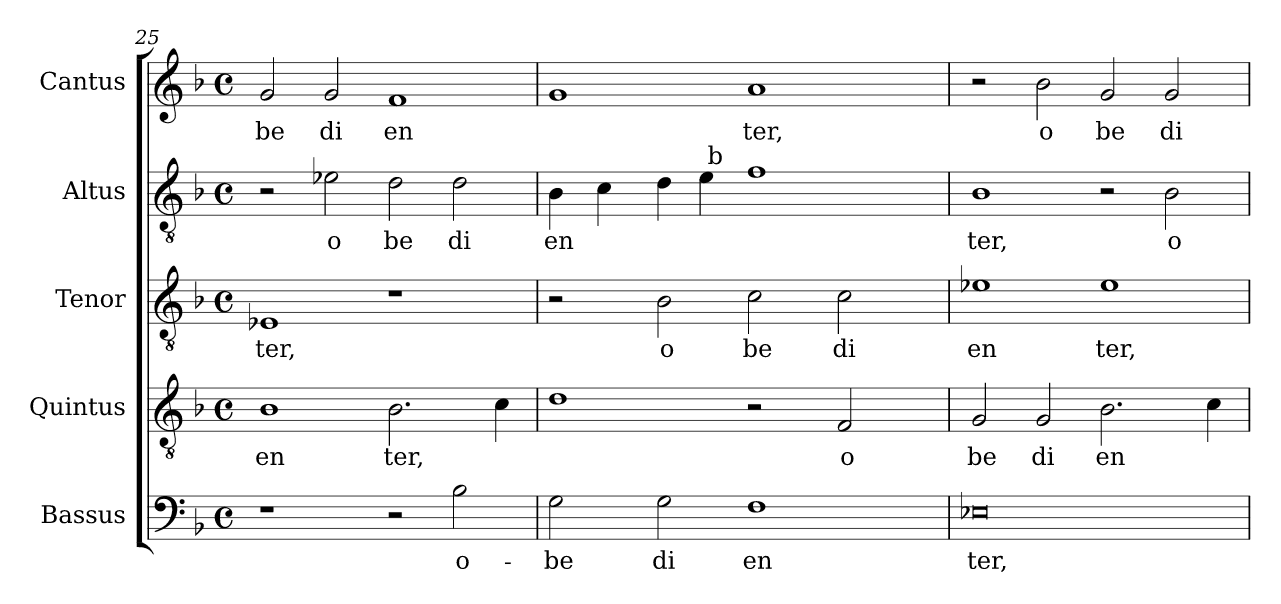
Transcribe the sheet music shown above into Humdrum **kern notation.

**kern	**text	**kern	**text	**kern	**text	**kern	**text	**kern	**text
*part5	*part5	*part4	*part4	*part3	*part3	*part2	*part2	*part1	*part1
*staff5	*staff5	*staff4	*staff4	*staff3	*staff3	*staff2	*staff2	*staff1	*staff1
*I"Bassus	*	*I"Quintus	*	*I"Tenor	*	*I"Altus	*	*I"Cantus	*
*clefF4	*	*clefGv2	*	*clefGv2	*	*clefGv2	*	*clefG2	*
*k[b-]	*	*k[b-]	*	*k[b-]	*	*k[b-]	*	*k[b-]	*
*F:	*	*F:	*	*F:	*	*F:	*	*F:	*
*M4/4	*	*M4/4	*	*M4/4	*	*M4/4	*	*M4/4	*
*met(c)	*	*met(c)	*	*met(c)	*	*met(c)	*	*met(c)	*
=25	=25	=25	=25	=25	=25	=25	=25	=25	=25
!	!	!	!LO:LY:b:cj	!	!LO:LY:b:cj	!	!	!	!LO:LY:b:cj
1r	.	1B-	en	1E-X	ter,	2r	.	2g/	be
!	!	!	!	!	!	!	!LO:LY:b:cj	!	!LO:LY:b:cj
.	.	.	.	.	.	2e-X\	o	2g/	di
!	!	!	!LO:LY:b	!	!	!	!LO:LY:b:cj	!	!LO:LY:b:cj
2r	.	2.B-\	ter,	1r	.	2d\	be	1f	en
!	!LO:LY:b:cj	!	!	!	!	!	!LO:LY:b:cj	!	!
2B-\	o-	.	.	.	.	2d\	di	.	.
.	.	4c\	.	.	.	.	.	.	.
!!LO:LB:g=z
=26	=26	=26	=26	=26	=26	=26	=26	=26	=26
!	!LO:LY:b:cj	!	!	!	!	!	!LO:LY:b	!	!
*	*	*^	*	*	*	*^	*	*^	*
2G\	-be	1d	64ryy	.	2r	.	4B-\	2ryy	en	1g	4ryy	.
.	.	.	1ryy	.	.	.	.	.	.	.	.	.
.	.	.	.	.	.	.	4c\	.	.	.	16ryy	.
.	.	.	.	.	.	.	.	.	.	.	64ryy	.
.	.	.	.	.	.	.	.	.	.	.	1ryy	.
!	!LO:LY:b:cj	!	!	!	!	!LO:LY:b:cj	!	!	!	!	!	!
2G\	di	.	.	.	2B-\	o	4d\	4ryy	.	.	.	.
.	.	.	.	.	.	.	4e\	64ryy	.	.	.	.
!	!	!	!	!	!	!	!	!LO:TX:a:t=b	!	!	!	!
.	.	.	.	.	.	.	.	1ryy	.	.	.	.
!	!LO:LY:b:cj	!	!	!	!	!LO:LY:b:cj	!	!	!	!	!	!LO:LY:b:cj
1F	en	2r	.	.	2c\	be	1f	.	.	1a	.	ter,
.	.	.	2ryy	.	.	.	.	.	.	.	.	.
.	.	.	.	.	.	.	.	.	.	.	2ryy	.
!	!	!	!	!LO:LY:b:cj	!	!LO:LY:b:cj	!	!	!	!	!	!
.	.	2F/	.	o	2c\	di	.	.	.	.	.	.
.	.	.	4ryy	.	.	.	.	.	.	.	.	.
.	.	.	8...ryy	.	.	.	.	8...ryy	.	.	.	.
.	.	.	.	.	.	.	.	.	.	.	8ryy	.
.	.	.	.	.	.	.	.	.	.	.	32.ryy	.
=27	=27	=27	=27	=27	=27	=27	=27	=27	=27	=27	=27	=27
!	!LO:LY:b:cj	!	!	!LO:LY:b:cj	!	!LO:LY:b:cj	!	!	!LO:LY:b:cj	!	!	!
*	*	*	*	*	*	*	*v	*v	*	*	*	*
*	*	*v	*v	*	*	*	*	*	*v	*v	*
0E-X	ter,	2G/	be	1e-X	en	1B-	ter,	2r	.
!	!	!	!LO:LY:b:cj	!	!	!	!	!	!LO:LY:b:cj
.	.	2G/	di	.	.	.	.	2b-\	o
!	!	!	!LO:LY:b:cj	!	!LO:LY:b:cj	!	!	!	!LO:LY:b:cj
.	.	2.B-\	en	1e-	ter,	2r	.	2g/	be
!	!	!	!	!	!	!	!LO:LY:b:cj	!	!LO:LY:b:cj
.	.	.	.	.	.	2B-\	o	2g/	di
.	.	4c\	.	.	.	.	.	.	.
=	=	=	=	=	=	=	=	=	=
*-	*-	*-	*-	*-	*-	*-	*-	*-	*-
